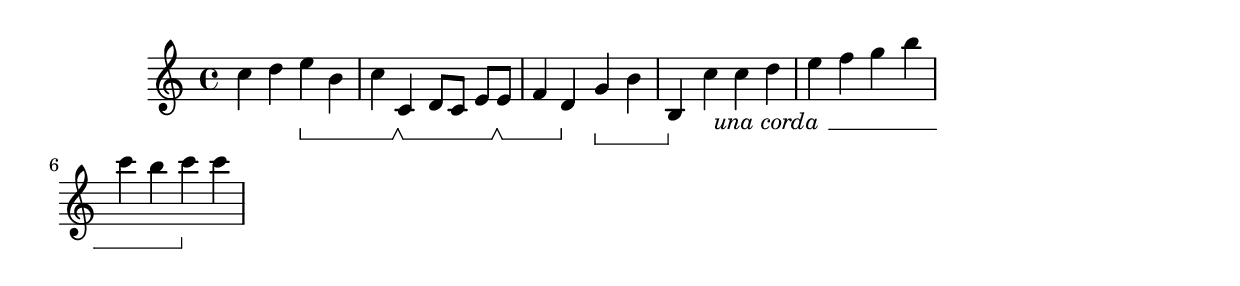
\version "2.3.16"

\header {

    texidoc = "The brackets of a piano pedal should start and end at
 the left side of the note. If a note is shared between two brackets,
 these ends are flared.

At a line-break, there are no vertical endings.  " }

\score {
     \relative c'' {
        \set Staff.pedalSustainStyle = #'bracket

        c4 d e \sustainDown b c c, \sustainUp \sustainDown  d8[ c]  e8[ 
	    e \sustainUp \sustainDown] f4 d
        \sustainUp g \sustainDown b b, \sustainUp c'

        \set Staff.pedalUnaCordaStyle = #'mixed

        c4 d \unaCorda e f g
        b  | \break c b c \treCorde c
    }
    \paper { raggedright = ##t }
}
